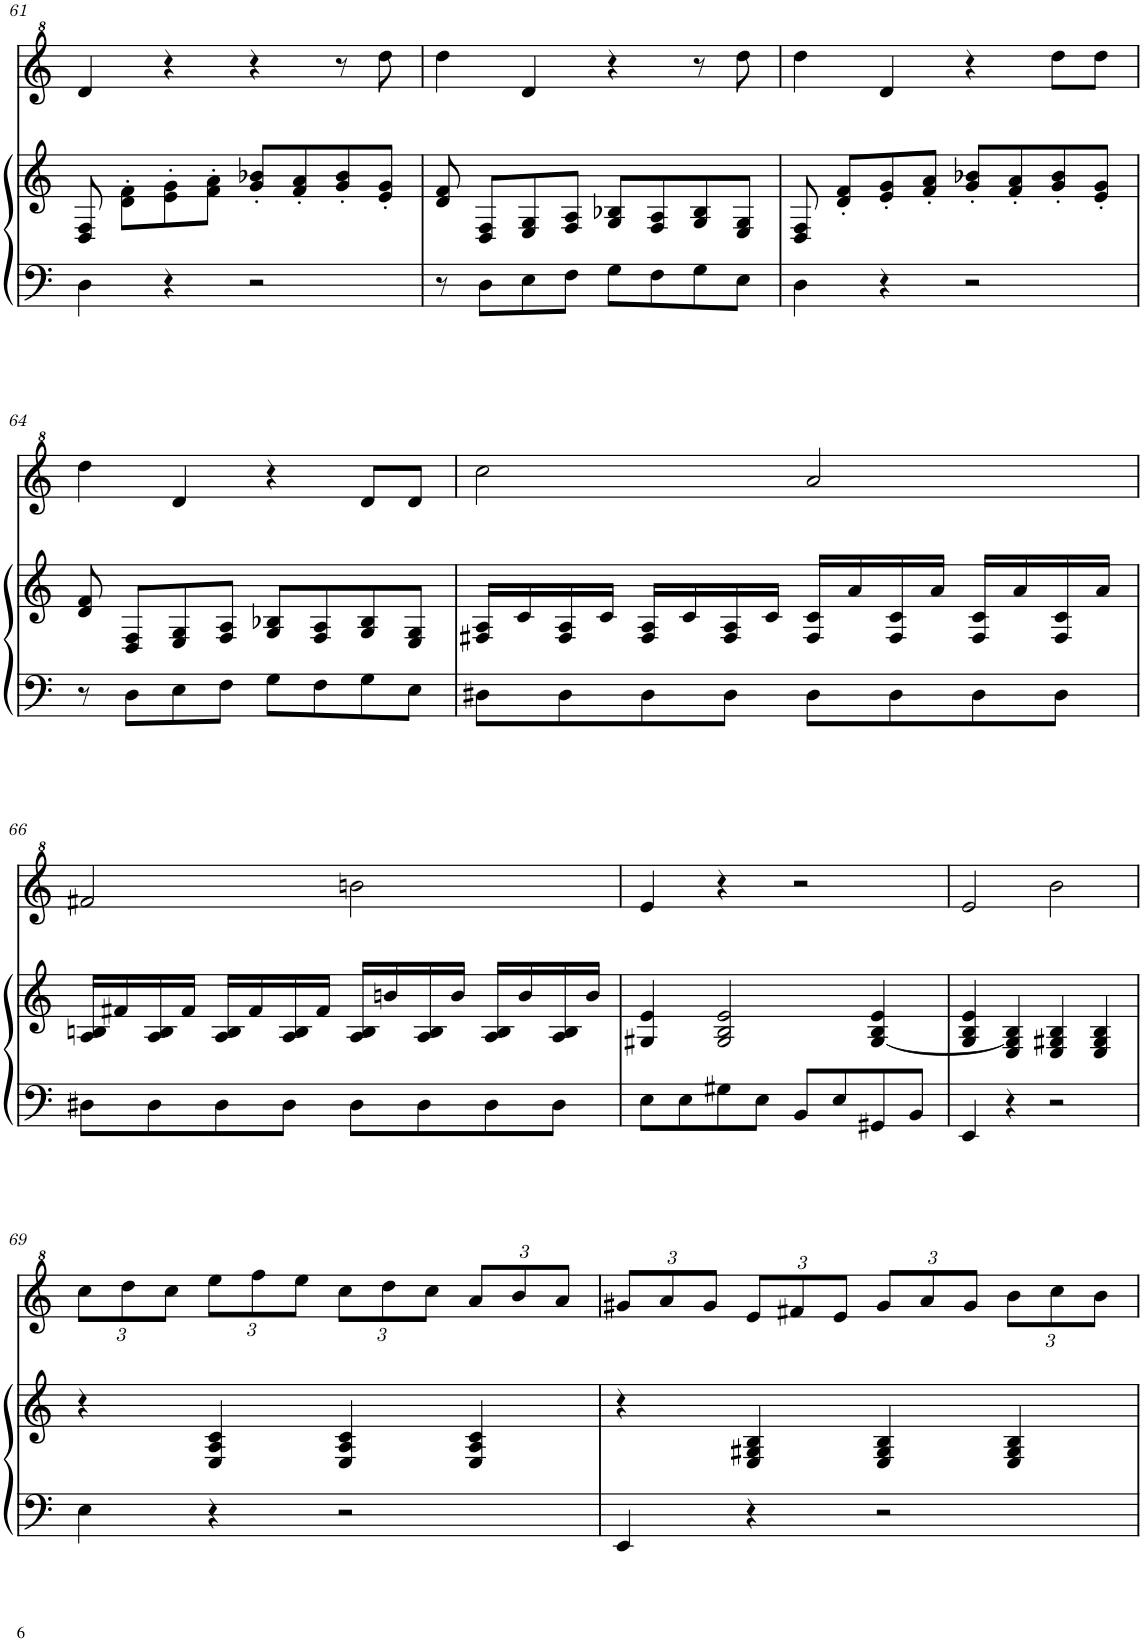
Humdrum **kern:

**kern	**kern	**kern
*part2	*part2	*part1
*staff3	*staff2	*staff1
*I"Piano	*	*I"Soprano Recorder
*I'Pno	*	*I'Rec
!!LO:PB:g=z
*clefF4	*clefG2	*clefG^2
*k[]	*k[]	*k[]
*M4/4	*M4/4	*M4/4
=61	=61	=61
4D\	8D/ 8F/	4dd/
.	8d\' 8f\'L	.
4r	8e\' 8g\'	4r
.	8f\' 8a\'J	.
2r	8g/' 8b-X/'L	4r
.	8f/' 8a/'	.
.	8g/' 8b-/'	8r
.	8e/' 8g/'J	8ddd\
=62	=62	=62
8r	8d/ 8f/	4ddd\
8D\L	8D/ 8F/L	.
8E\	8E/ 8G/	4dd/
8F\J	8F/ 8A/J	.
8G\L	8G/ 8B-X/L	4r
8F\	8F/ 8A/	.
8G\	8G/ 8B-/	8r
8E\J	8E/ 8G/J	8ddd\
=63	=63	=63
4D\	8D/ 8F/	4ddd\
.	8d/' 8f/'L	.
4r	8e/' 8g/'	4dd/
.	8f/' 8a/'J	.
2r	8g/' 8b-X/'L	4r
.	8f/' 8a/'	.
.	8g/' 8b-/'	8ddd\L
.	8e/' 8g/'J	8ddd\J
!!LO:LB:g=z
=64	=64	=64
8r	8d/ 8f/	4ddd\
8D\L	8D/ 8F/L	.
8E\	8E/ 8G/	4dd/
8F\J	8F/ 8A/J	.
8G\L	8G/ 8B-X/L	4r
8F\	8F/ 8A/	.
8G\	8G/ 8B-/	8dd/L
8E\J	8E/ 8G/J	8dd/J
=65	=65	=65
8D#X\L	16F#X/ 16A/LL	2ccc\
.	16c/	.
8D#\	16F#/ 16A/	.
.	16c/JJ	.
8D#\	16F#/ 16A/LL	.
.	16c/	.
8D#\J	16F#/ 16A/	.
.	16c/JJ	.
8D#\L	16F#/ 16c/LL	2aa/
.	16a/	.
8D#\	16F#/ 16c/	.
.	16a/JJ	.
8D#\	16F#/ 16c/LL	.
.	16a/	.
8D#\J	16F#/ 16c/	.
.	16a/JJ	.
!!LO:LB:g=z
=66	=66	=66
8D#X\L	16A/ 16Bn/LL	2ff#X/
.	16f#X/	.
8D#\	16A/ 16B/	.
.	16f#/JJ	.
8D#\	16A/ 16B/LL	.
.	16f#/	.
8D#\J	16A/ 16B/	.
.	16f#/JJ	.
8D#\L	16A/ 16B/LL	2bbn\
.	16bn/	.
8D#\	16A/ 16B/	.
.	16b/JJ	.
8D#\	16A/ 16B/LL	.
.	16b/	.
8D#\J	16A/ 16B/	.
.	16b/JJ	.
=67	=67	=67
8E\L	4G#X/ 4e/	4ee/
8E\	.	.
8G#X\	2G#/ 2B/ 2e/	4r
8E\J	.	.
8BB/L	.	2r
8E/	.	.
8GG#X/	[4G#/ 4B/ 4e/	.
8BB/J	.	.
=68	=68	=68
4EE/	4G/ 4B/ 4e/	2ee/
4r	4E/ 4G#/] 4B/	.
2r	4E/ 4G#X/ 4B/	2bb\
.	4E/ 4G#/ 4B/	.
!!LO:LB:g=z
=69	=69	=69
*	*	*Xbrackettup
4E\	4r	12ccc\L
.	.	12ddd\
.	.	12ccc\J
4r	4E/ 4A/ 4c/	12eee\L
.	.	12fff\
.	.	12eee\J
2r	4E/ 4A/ 4c/	12ccc\L
.	.	12ddd\
.	.	12ccc\J
.	4E/ 4A/ 4c/	12aa/L
.	.	12bb/
.	.	12aa/J
=70	=70	=70
4EE/	4r	12gg#X/L
.	.	12aa/
.	.	12gg#/J
4r	4E/ 4G#X/ 4B/	12ee/L
.	.	12ff#X/
.	.	12ee/J
2r	4E/ 4G#/ 4B/	12gg#/L
.	.	12aa/
.	.	12gg#/J
.	4E/ 4G#/ 4B/	12bb\L
.	.	12ccc\
.	.	12bb\J
=	=	=
*-	*-	*-
